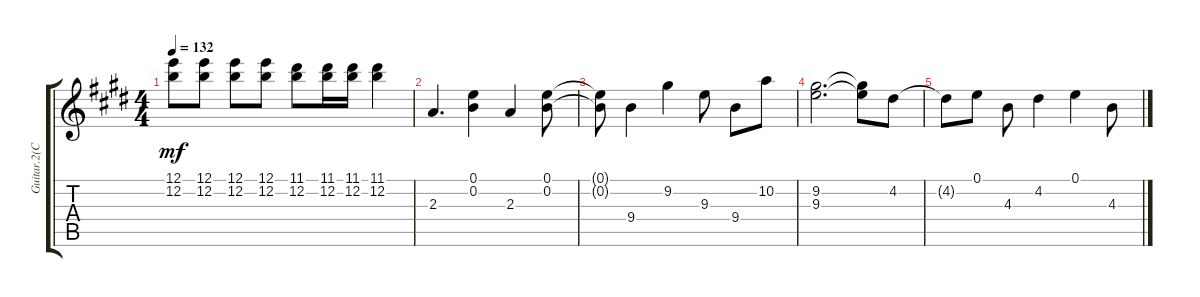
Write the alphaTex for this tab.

\track ("Guitar.2(Crunch)" "Guitar.2(C") {instrument overdrivenguitar}
\staff {score tabs}
\tuning (E4 B3 G3 D3 A2 E2) {hide}
\ts (4 4)
\tempo 132
\clef g2
\ks e
(12.1 12.2).8{dy mf} (12.1 12.2).8 (12.1 12.2).8 (12.1 12.2).8 (11.1 12.2).8 (11.1 12.2).16 (11.1 12.2).16 (11.1 12.2).4 |
2.3.4{d} (0.1 0.2).4 2.3.4 (0.1 0.2).8 |
(0.1{t} 0.2{t}).8 9.4.4 9.2.4 9.3.8 9.4.8 10.2.8 |
(9.2 9.3).2{d} (9.2{t} 9.3{t}).8 4.2.8 |
4.2{t}.8 0.1.8 4.3.8 4.2.4 0.1.4 4.3.8
